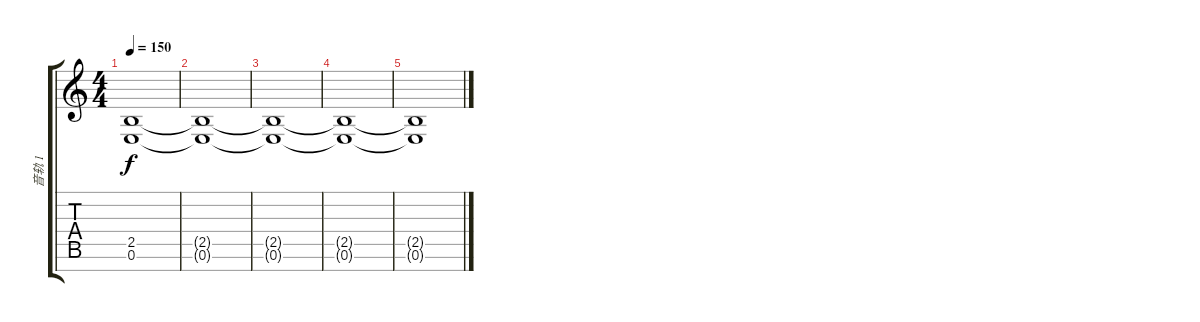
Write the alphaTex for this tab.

\track ("音轨 1" "音轨 1") {instrument distortionguitar}
\staff {score tabs}
\tuning (E4 B3 G3 D3 A2 E2 B1) {hide}
\ts (4 4)
\tempo 150
\clef g2
\ks c
(2.5{t} 0.6{t}).1{dy f} |
(2.5{t} 0.6{t}).1 |
(2.5{t} 0.6{t}).1 |
(2.5{t} 0.6{t}).1 |
(2.5{t} 0.6{t}).1
